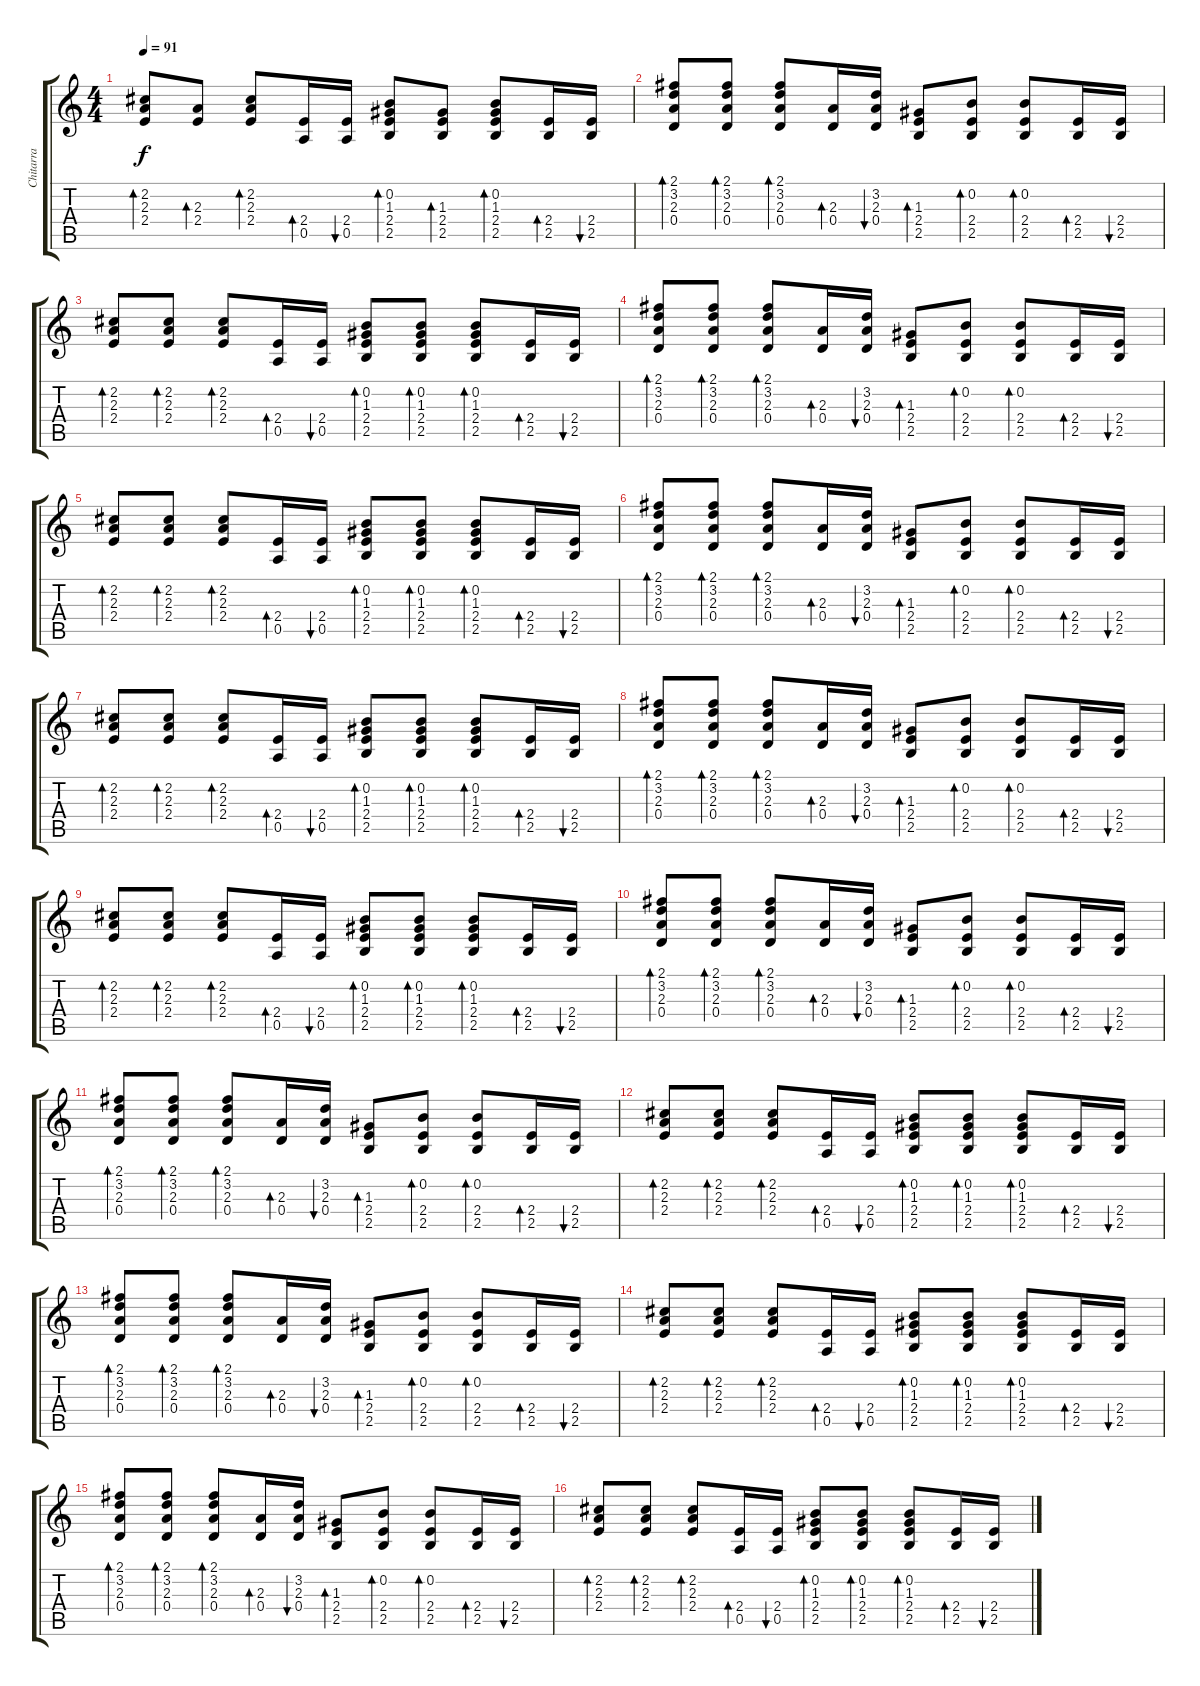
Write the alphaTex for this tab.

\track ("Chitarra" "Chitarra") {instrument acousticguitarsteel}
\staff {score tabs}
\tuning (E4 B3 G3 D3 A2 E2) {hide}
\ts (4 4)
\tempo 91
\clef g2
\ks c
(2.2 2.3 2.4).8{bd 60 dy f} (2.3 2.4).8{bd 60} (2.2 2.3 2.4).8{bd 60} (2.4 0.5).16{bd 60} (2.4 0.5).16{bu 60} (0.2 1.3 2.4 2.5).8{bd 60} (1.3 2.4 2.5).8{bd 60} (0.2 1.3 2.4 2.5).8{bd 60} (2.4 2.5).16{bd 60} (2.4 2.5).16{bu 60} |
(2.1 3.2 2.3 0.4).8{bd 60} (2.1 3.2 2.3 0.4).8{bd 60} (2.1 3.2 2.3 0.4).8{bd 60} (2.3 0.4).16{bd 60} (3.2 2.3 0.4).16{bu 60} (1.3 2.4 2.5).8{bd 60} (0.2 2.4 2.5).8{bd 60} (0.2 2.4 2.5).8{bd 60} (2.4 2.5).16{bd 60} (2.4 2.5).16{bu 60} |
(2.2 2.3 2.4).8{bd 60 volume 16 instrument acousticguitarsteel} (2.2 2.3 2.4).8{bd 60} (2.2 2.3 2.4).8{bd 60} (2.4 0.5).16{bd 60} (2.4 0.5).16{bu 60} (0.2 1.3 2.4 2.5).8{bd 60} (0.2 1.3 2.4 2.5).8{bd 60} (0.2 1.3 2.4 2.5).8{bd 60} (2.4 2.5).16{bd 60} (2.4 2.5).16{bu 60} |
(2.1 3.2 2.3 0.4).8{bd 60} (2.1 3.2 2.3 0.4).8{bd 60} (2.1 3.2 2.3 0.4).8{bd 60} (2.3 0.4).16{bd 60} (3.2 2.3 0.4).16{bu 60} (1.3 2.4 2.5).8{bd 60} (0.2 2.4 2.5).8{bd 60} (0.2 2.4 2.5).8{bd 60} (2.4 2.5).16{bd 60} (2.4 2.5).16{bu 60} |
(2.2 2.3 2.4).8{bd 60} (2.2 2.3 2.4).8{bd 60} (2.2 2.3 2.4).8{bd 60} (2.4 0.5).16{bd 60} (2.4 0.5).16{bu 60} (0.2 1.3 2.4 2.5).8{bd 60} (0.2 1.3 2.4 2.5).8{bd 60} (0.2 1.3 2.4 2.5).8{bd 60} (2.4 2.5).16{bd 60} (2.4 2.5).16{bu 60} |
(2.1 3.2 2.3 0.4).8{bd 60} (2.1 3.2 2.3 0.4).8{bd 60} (2.1 3.2 2.3 0.4).8{bd 60} (2.3 0.4).16{bd 60} (3.2 2.3 0.4).16{bu 60} (1.3 2.4 2.5).8{bd 60} (0.2 2.4 2.5).8{bd 60} (0.2 2.4 2.5).8{bd 60} (2.4 2.5).16{bd 60} (2.4 2.5).16{bu 60} |
(2.2 2.3 2.4).8{bd 60} (2.2 2.3 2.4).8{bd 60} (2.2 2.3 2.4).8{bd 60} (2.4 0.5).16{bd 60} (2.4 0.5).16{bu 60} (0.2 1.3 2.4 2.5).8{bd 60} (0.2 1.3 2.4 2.5).8{bd 60} (0.2 1.3 2.4 2.5).8{bd 60} (2.4 2.5).16{bd 60} (2.4 2.5).16{bu 60} |
(2.1 3.2 2.3 0.4).8{bd 60} (2.1 3.2 2.3 0.4).8{bd 60} (2.1 3.2 2.3 0.4).8{bd 60} (2.3 0.4).16{bd 60} (3.2 2.3 0.4).16{bu 60} (1.3 2.4 2.5).8{bd 60} (0.2 2.4 2.5).8{bd 60} (0.2 2.4 2.5).8{bd 60} (2.4 2.5).16{bd 60} (2.4 2.5).16{bu 60} |
(2.2 2.3 2.4).8{bd 60} (2.2 2.3 2.4).8{bd 60} (2.2 2.3 2.4).8{bd 60} (2.4 0.5).16{bd 60} (2.4 0.5).16{bu 60} (0.2 1.3 2.4 2.5).8{bd 60} (0.2 1.3 2.4 2.5).8{bd 60} (0.2 1.3 2.4 2.5).8{bd 60} (2.4 2.5).16{bd 60} (2.4 2.5).16{bu 60} |
(2.1 3.2 2.3 0.4).8{bd 60} (2.1 3.2 2.3 0.4).8{bd 60} (2.1 3.2 2.3 0.4).8{bd 60} (2.3 0.4).16{bd 60} (3.2 2.3 0.4).16{bu 60} (1.3 2.4 2.5).8{bd 60} (0.2 2.4 2.5).8{bd 60 volume 10} (0.2 2.4 2.5).8{bd 60} (2.4 2.5).16{bd 60 volume 13} (2.4 2.5).16{bu 60} |
(2.1 3.2 2.3 0.4).8{bd 60} (2.1 3.2 2.3 0.4).8{bd 60} (2.1 3.2 2.3 0.4).8{bd 60} (2.3 0.4).16{bd 60} (3.2 2.3 0.4).16{bu 60} (1.3 2.4 2.5).8{bd 60} (0.2 2.4 2.5).8{bd 60} (0.2 2.4 2.5).8{bd 60} (2.4 2.5).16{bd 60} (2.4 2.5).16{bu 60} |
(2.2 2.3 2.4).8{bd 60} (2.2 2.3 2.4).8{bd 60} (2.2 2.3 2.4).8{bd 60} (2.4 0.5).16{bd 60} (2.4 0.5).16{bu 60} (0.2 1.3 2.4 2.5).8{bd 60} (0.2 1.3 2.4 2.5).8{bd 60} (0.2 1.3 2.4 2.5).8{bd 60} (2.4 2.5).16{bd 60} (2.4 2.5).16{bu 60} |
(2.1 3.2 2.3 0.4).8{bd 60} (2.1 3.2 2.3 0.4).8{bd 60} (2.1 3.2 2.3 0.4).8{bd 60} (2.3 0.4).16{bd 60} (3.2 2.3 0.4).16{bu 60} (1.3 2.4 2.5).8{bd 60} (0.2 2.4 2.5).8{bd 60} (0.2 2.4 2.5).8{bd 60} (2.4 2.5).16{bd 60} (2.4 2.5).16{bu 60} |
(2.2 2.3 2.4).8{bd 60} (2.2 2.3 2.4).8{bd 60} (2.2 2.3 2.4).8{bd 60} (2.4 0.5).16{bd 60} (2.4 0.5).16{bu 60} (0.2 1.3 2.4 2.5).8{bd 60} (0.2 1.3 2.4 2.5).8{bd 60} (0.2 1.3 2.4 2.5).8{bd 60} (2.4 2.5).16{bd 60} (2.4 2.5).16{bu 60} |
(2.1 3.2 2.3 0.4).8{bd 60} (2.1 3.2 2.3 0.4).8{bd 60} (2.1 3.2 2.3 0.4).8{bd 60} (2.3 0.4).16{bd 60} (3.2 2.3 0.4).16{bu 60} (1.3 2.4 2.5).8{bd 60} (0.2 2.4 2.5).8{bd 60} (0.2 2.4 2.5).8{bd 60} (2.4 2.5).16{bd 60} (2.4 2.5).16{bu 60} |
(2.2 2.3 2.4).8{bd 60} (2.2 2.3 2.4).8{bd 60} (2.2 2.3 2.4).8{bd 60} (2.4 0.5).16{bd 60} (2.4 0.5).16{bu 60} (0.2 1.3 2.4 2.5).8{bd 60} (0.2 1.3 2.4 2.5).8{bd 60} (0.2 1.3 2.4 2.5).8{bd 60} (2.4 2.5).16{bd 60} (2.4 2.5).16{bu 60}
